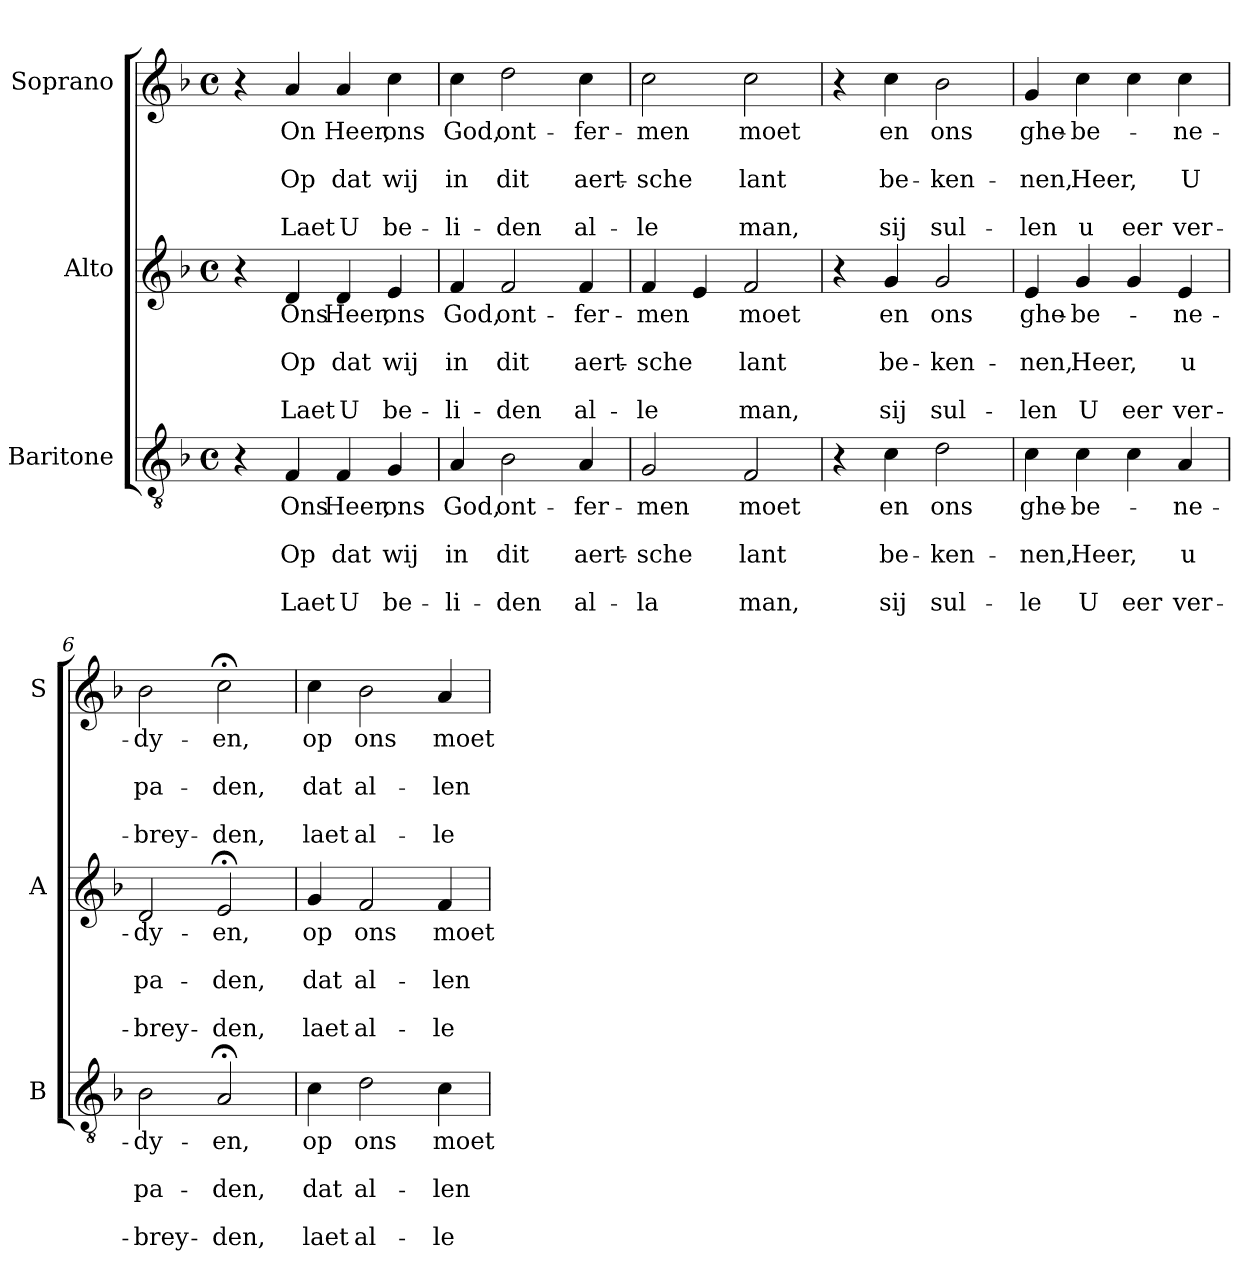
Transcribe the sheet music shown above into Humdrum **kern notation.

**kern	**text	**text	**text	**text	**text	**kern	**text	**text	**text	**text	**text	**kern	**text	**text	**text	**text	**text
*part3	*part3	*part3	*part3	*part3	*part3	*part2	*part2	*part2	*part2	*part2	*part2	*part1	*part1	*part1	*part1	*part1	*part1
*staff3	*staff3	*staff3	*staff3	*staff3	*staff3	*staff2	*staff2	*staff2	*staff2	*staff2	*staff2	*staff1	*staff1	*staff1	*staff1	*staff1	*staff1
*I"Baritone	*	*	*	*	*	*I"Alto	*	*	*	*	*	*I"Soprano	*	*	*	*	*
*I'B	*	*	*	*	*	*I'A	*	*	*	*	*	*I'S	*	*	*	*	*
*clefGv2	*	*	*	*	*	*clefG2	*	*	*	*	*	*clefG2	*	*	*	*	*
*k[b-]	*	*	*	*	*	*k[b-]	*	*	*	*	*	*k[b-]	*	*	*	*	*
*F:	*	*	*	*	*	*F:	*	*	*	*	*	*F:	*	*	*	*	*
*M4/4	*	*	*	*	*	*M4/4	*	*	*	*	*	*M4/4	*	*	*	*	*
*met(c)	*	*	*	*	*	*met(c)	*	*	*	*	*	*met(c)	*	*	*	*	*
=1	=1	=1	=1	=1	=1	=1	=1	=1	=1	=1	=1	=1	=1	=1	=1	=1	=1
4r	.	.	.	.	.	4r	.	.	.	.	.	4r	.	.	.	.	.
!	!LO:LY:b	!	!LO:LY:b	!	!LO:LY:b	!	!LO:LY:b	!	!LO:LY:b	!	!LO:LY:b	!	!LO:LY:b	!	!LO:LY:b	!	!LO:LY:b
4F/	Ons	.	Op	.	Laet	4d/	Ons	.	Op	.	Laet	4a/	On	.	Op	.	Laet
!	!LO:LY:b	!	!LO:LY:b	!	!LO:LY:b	!	!LO:LY:b	!	!LO:LY:b	!	!LO:LY:b	!	!LO:LY:b	!	!LO:LY:b	!	!LO:LY:b
4F/	Heer,	.	dat	.	U	4d/	Heer,	.	dat	.	U	4a/	Heer,	.	dat	.	U
!	!LO:LY:b	!	!LO:LY:b	!	!LO:LY:b	!	!LO:LY:b	!	!LO:LY:b	!	!LO:LY:b	!	!LO:LY:b	!	!LO:LY:b	!	!LO:LY:b
4G/	ons	.	wij	.	be-	4e/	ons	.	wij	.	be-	4cc\	ons	.	wij	.	be-
=2	=2	=2	=2	=2	=2	=2	=2	=2	=2	=2	=2	=2	=2	=2	=2	=2	=2
!	!LO:LY:b	!	!LO:LY:b	!	!LO:LY:b	!	!LO:LY:b	!	!LO:LY:b	!	!LO:LY:b	!	!LO:LY:b	!	!LO:LY:b	!	!LO:LY:b
4A/	God,	.	in	.	-li-	4f/	God,	.	in	.	-li-	4cc\	God,	.	in	.	-li-
!	!LO:LY:b	!	!LO:LY:b	!	!LO:LY:b	!	!LO:LY:b	!	!LO:LY:b	!	!LO:LY:b	!	!LO:LY:b	!	!LO:LY:b	!	!LO:LY:b
2B-\	ont-	.	dit	.	-den	2f/	ont-	.	dit	.	-den	2dd\	ont-	.	dit	.	-den
!	!LO:LY:b	!	!LO:LY:b	!	!LO:LY:b	!	!LO:LY:b	!	!LO:LY:b	!	!LO:LY:b	!	!LO:LY:b	!	!LO:LY:b	!	!LO:LY:b
4A/	-fer-	.	aert-	.	al-	4f/	-fer-	.	aert-	.	al-	4cc\	-fer-	.	aert-	.	al-
=3	=3	=3	=3	=3	=3	=3	=3	=3	=3	=3	=3	=3	=3	=3	=3	=3	=3
!	!LO:LY:b	!	!LO:LY:b	!	!LO:LY:b	!	!LO:LY:b	!	!LO:LY:b	!	!LO:LY:b	!	!LO:LY:b	!	!LO:LY:b	!	!LO:LY:b
2G/	-men	.	-sche	.	-la	4f/	-men	.	-sche	.	-le	2cc\	-men	.	-sche	.	-le
.	.	.	.	.	.	4e/	.	.	.	.	.	.	.	.	.	.	.
!	!LO:LY:b	!	!LO:LY:b	!	!LO:LY:b	!	!LO:LY:b	!	!LO:LY:b	!	!LO:LY:b	!	!LO:LY:b	!	!LO:LY:b	!	!LO:LY:b
2F/	moet	.	lant	.	man,	2f/	moet	.	lant	.	man,	2cc\	moet	.	lant	.	man,
=4	=4	=4	=4	=4	=4	=4	=4	=4	=4	=4	=4	=4	=4	=4	=4	=4	=4
4r	.	.	.	.	.	4r	.	.	.	.	.	4r	.	.	.	.	.
!	!LO:LY:b	!	!LO:LY:b	!	!LO:LY:b	!	!LO:LY:b	!	!LO:LY:b	!	!LO:LY:b	!	!LO:LY:b	!	!LO:LY:b	!	!LO:LY:b
4c\	en	.	be-	.	sij	4g/	en	.	be-	.	sij	4cc\	en	.	be-	.	sij
!	!LO:LY:b	!	!LO:LY:b	!	!LO:LY:b	!	!LO:LY:b	!	!LO:LY:b	!	!LO:LY:b	!	!LO:LY:b	!	!LO:LY:b	!	!LO:LY:b
2d\	ons	.	-ken-	.	sul-	2g/	ons	.	-ken-	.	sul-	2b-\	ons	.	-ken-	.	sul-
!!LO:LB:g=z
=5	=5	=5	=5	=5	=5	=5	=5	=5	=5	=5	=5	=5	=5	=5	=5	=5	=5
!	!LO:LY:b	!	!LO:LY:b	!	!LO:LY:b	!	!LO:LY:b	!	!LO:LY:b	!	!LO:LY:b	!	!LO:LY:b	!	!LO:LY:b	!	!LO:LY:b
4c\	ghe-	.	-nen,	.	-le	4e/	ghe-	.	-nen,	.	-len	4g/	ghe-	.	-nen,	.	-len
!	!LO:LY:b	!	!LO:LY:b	!	!LO:LY:b	!	!LO:LY:b	!	!LO:LY:b	!	!LO:LY:b	!	!LO:LY:b	!	!LO:LY:b	!	!LO:LY:b
4c\	-be-	.	Heer,	.	U	4g/	-be-	.	Heer,	.	U	4cc\	-be-	.	Heer,	.	u
!	!	!	!	!	!LO:LY:b	!	!	!	!	!	!LO:LY:b	!	!	!	!	!	!LO:LY:b
4c\	.	.	.	.	eer	4g/	.	.	.	.	eer	4cc\	.	.	.	.	eer
!	!LO:LY:b	!	!LO:LY:b	!	!LO:LY:b	!	!LO:LY:b	!	!LO:LY:b	!	!LO:LY:b	!	!LO:LY:b	!	!LO:LY:b	!	!LO:LY:b
4A/	-ne-	.	u	.	ver-	4e/	-ne-	.	u	.	ver-	4cc\	-ne-	.	U	.	ver-
=6	=6	=6	=6	=6	=6	=6	=6	=6	=6	=6	=6	=6	=6	=6	=6	=6	=6
!	!LO:LY:b	!	!LO:LY:b	!	!LO:LY:b	!	!LO:LY:b	!	!LO:LY:b	!	!LO:LY:b	!	!LO:LY:b	!	!LO:LY:b	!	!LO:LY:b
2B-\	-dy-	.	pa-	.	-brey-	2d/	-dy-	.	pa-	.	-brey-	2b-\	-dy-	.	pa-	.	-brey-
!	!LO:LY:b	!	!LO:LY:b	!	!LO:LY:b	!	!LO:LY:b	!	!LO:LY:b	!	!LO:LY:b	!	!LO:LY:b	!	!LO:LY:b	!	!LO:LY:b
2A;</	-en,	.	-den,	.	-den,	2e;</	-en,	.	-den,	.	-den,	2cc;<\	-en,	.	-den,	.	-den,
=7	=7	=7	=7	=7	=7	=7	=7	=7	=7	=7	=7	=7	=7	=7	=7	=7	=7
!	!LO:LY:b	!	!LO:LY:b	!	!LO:LY:b	!	!LO:LY:b	!	!LO:LY:b	!	!LO:LY:b	!	!LO:LY:b	!	!LO:LY:b	!	!LO:LY:b
4c\	op	.	dat	.	laet	4g/	op	.	dat	.	laet	4cc\	op	.	dat	.	laet
!	!LO:LY:b	!	!LO:LY:b	!	!LO:LY:b	!	!LO:LY:b	!	!LO:LY:b	!	!LO:LY:b	!	!LO:LY:b	!	!LO:LY:b	!	!LO:LY:b
2d\	ons	.	al-	.	al-	2f/	ons	.	al-	.	al-	2b-\	ons	.	al-	.	al-
!	!LO:LY:b	!	!LO:LY:b	!	!LO:LY:b	!	!LO:LY:b	!	!LO:LY:b	!	!LO:LY:b	!	!LO:LY:b	!	!LO:LY:b	!	!LO:LY:b
4c\	moet	.	-len	.	-le	4f/	moet	.	-len	.	-le	4a/	moet	.	-len	.	-le
=	=	=	=	=	=	=	=	=	=	=	=	=	=	=	=	=	=
*-	*-	*-	*-	*-	*-	*-	*-	*-	*-	*-	*-	*-	*-	*-	*-	*-	*-
